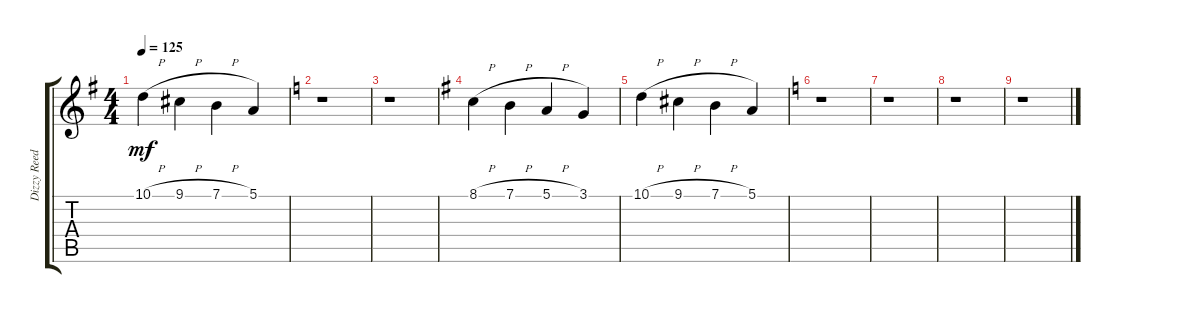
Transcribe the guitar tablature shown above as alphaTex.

\track ("Dizzy Reed (VOICE)" "Dizzy Reed") {instrument lead6voice}
\staff {score tabs}
\tuning (E4 B3 G3 D3 A2 E2) {hide}
\ts (4 4)
\tempo 125
\clef g2
\ks g
10.1{h}.4{dy mf} 9.1{h}.4 7.1{h}.4 5.1.4 |
\ks c
r.1 |
r.1 |
\ks g
8.1{h}.4 7.1{h}.4 5.1{h}.4 3.1.4 |
10.1{h}.4 9.1{h}.4 7.1{h}.4 5.1.4 |
\ks c
r.1 |
r.1 |
r.1 |
r.1
